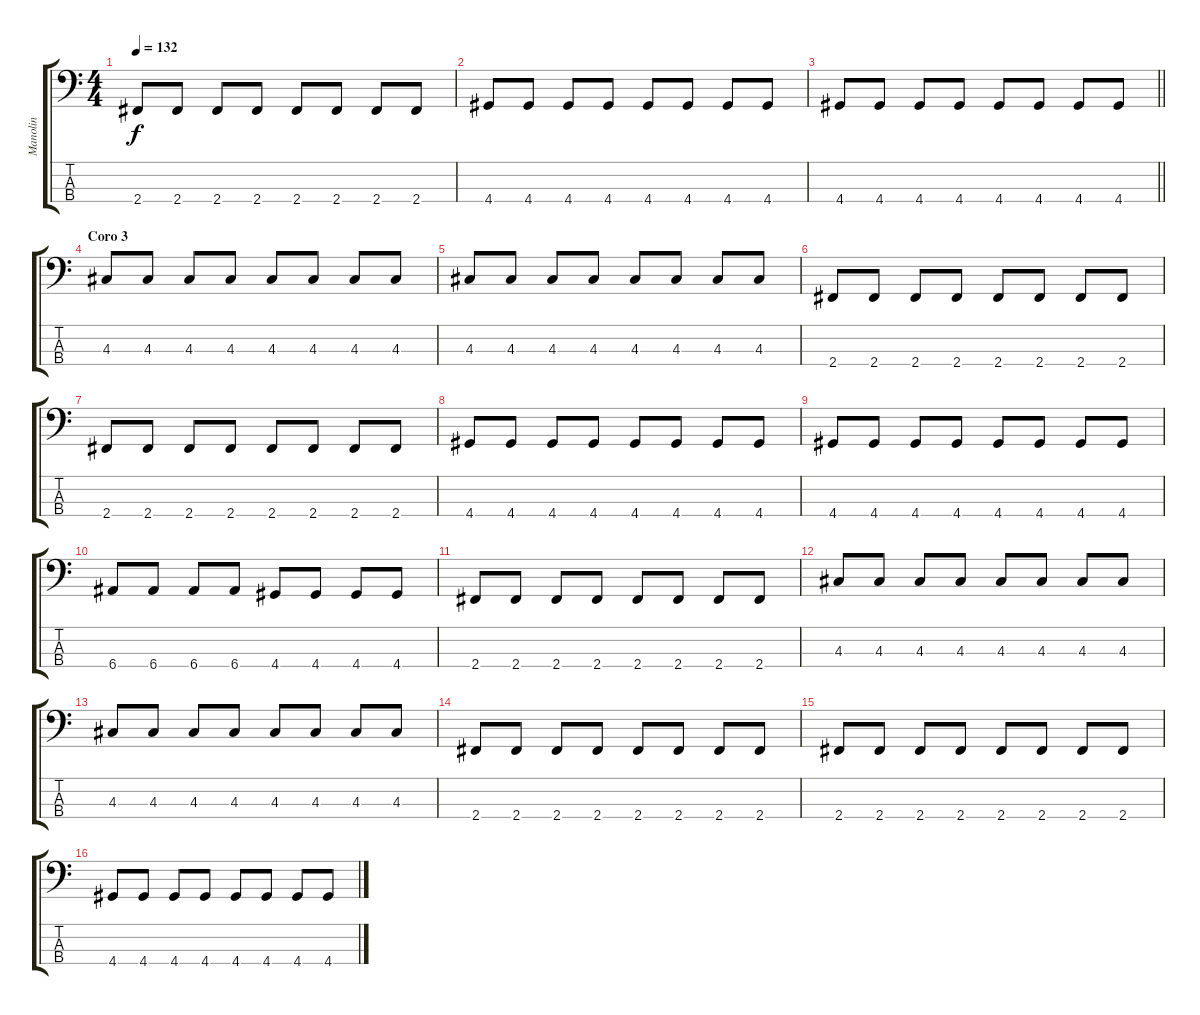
\track ("Manolin" "Manolin") {instrument electricbassfinger}
\staff {score tabs}
\tuning (G2 D2 A1 E1) {hide}
\ts (4 4)
\tempo 132
\clef f4
\ks c
2.4.8{dy f} 2.4.8 2.4.8 2.4.8 2.4.8 2.4.8 2.4.8 2.4.8 |
4.4.8 4.4.8 4.4.8 4.4.8 4.4.8 4.4.8 4.4.8 4.4.8 |
\barLineRight lightlight
4.4.8 4.4.8 4.4.8 4.4.8 4.4.8 4.4.8 4.4.8 4.4.8 |
\section ("" "Coro 3")
4.3.8 4.3.8 4.3.8 4.3.8 4.3.8 4.3.8 4.3.8 4.3.8 |
4.3.8 4.3.8 4.3.8 4.3.8 4.3.8 4.3.8 4.3.8 4.3.8 |
2.4.8 2.4.8 2.4.8 2.4.8 2.4.8 2.4.8 2.4.8 2.4.8 |
2.4.8 2.4.8 2.4.8 2.4.8 2.4.8 2.4.8 2.4.8 2.4.8 |
4.4.8 4.4.8 4.4.8 4.4.8 4.4.8 4.4.8 4.4.8 4.4.8 |
4.4.8 4.4.8 4.4.8 4.4.8 4.4.8 4.4.8 4.4.8 4.4.8 |
6.4.8 6.4.8 6.4.8 6.4.8 4.4.8 4.4.8 4.4.8 4.4.8 |
2.4.8 2.4.8 2.4.8 2.4.8 2.4.8 2.4.8 2.4.8 2.4.8 |
4.3.8 4.3.8 4.3.8 4.3.8 4.3.8 4.3.8 4.3.8 4.3.8 |
4.3.8 4.3.8 4.3.8 4.3.8 4.3.8 4.3.8 4.3.8 4.3.8 |
2.4.8 2.4.8 2.4.8 2.4.8 2.4.8 2.4.8 2.4.8 2.4.8 |
2.4.8 2.4.8 2.4.8 2.4.8 2.4.8 2.4.8 2.4.8 2.4.8 |
4.4.8 4.4.8 4.4.8 4.4.8 4.4.8 4.4.8 4.4.8 4.4.8
